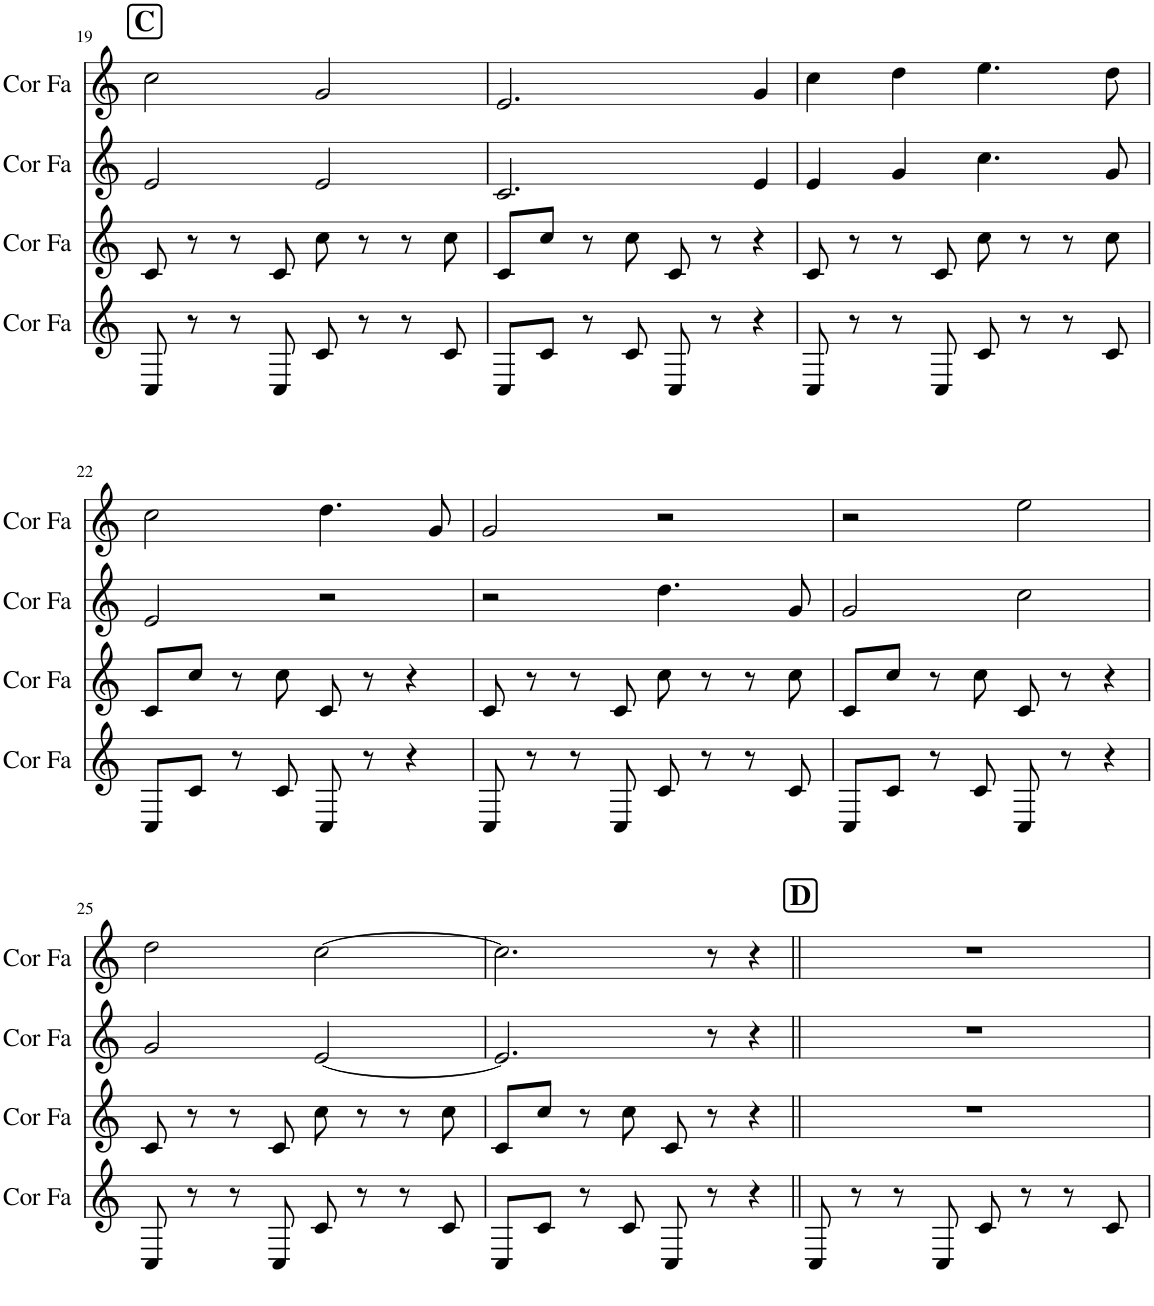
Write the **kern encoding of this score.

**kern	**kern	**kern	**kern
*part4	*part3	*part2	*part1
*staff4	*staff3	*staff2	*staff1
*I"Cor en Fa	*I"Cor en Fa	*I"Cor en Fa	*I"Cor en Fa
*I'Cor Fa	*I'Cor Fa	*I'Cor Fa	*I'Cor Fa
!!LO:PB:g=z
*clefG2	*clefG2	*clefG2	*clefG2
*Trd4c7	*Trd4c7	*Trd4c7	*Trd4c7
*k[]	*k[]	*k[]	*k[]
*M4/4	*M4/4	*M4/4	*M4/4
!!LO:REH:place=s1:a:B:cj:fs=14:t=C
=19	=19	=19	=19
8C/	8c/	2e/	2cc\
8r	8r	.	.
8r	8r	.	.
8C/	8c/	.	.
8c/	8cc\	2e/	2g/
8r	8r	.	.
8r	8r	.	.
8c/	8cc\	.	.
=20	=20	=20	=20
8C/L	8c/L	2.c/	2.e/
8c/J	8cc/J	.	.
8r	8r	.	.
8c/	8cc\	.	.
8C/	8c/	.	.
8r	8r	.	.
4r	4r	4e/	4g/
=21	=21	=21	=21
8C/	8c/	4e/	4cc\
8r	8r	.	.
8r	8r	4g/	4dd\
8C/	8c/	.	.
8c/	8cc\	4.cc\	4.ee\
8r	8r	.	.
8r	8r	.	.
8c/	8cc\	8g/	8dd\
!!LO:LB:g=z
=22	=22	=22	=22
8C/L	8c/L	2e/	2cc\
8c/J	8cc/J	.	.
8r	8r	.	.
8c/	8cc\	.	.
8C/	8c/	2r	4.dd\
8r	8r	.	.
4r	4r	.	.
.	.	.	8g/
=23	=23	=23	=23
8C/	8c/	2r	2g/
8r	8r	.	.
8r	8r	.	.
8C/	8c/	.	.
8c/	8cc\	4.dd\	2r
8r	8r	.	.
8r	8r	.	.
8c/	8cc\	8g/	.
=24	=24	=24	=24
8C/L	8c/L	2g/	2r
8c/J	8cc/J	.	.
8r	8r	.	.
8c/	8cc\	.	.
8C/	8c/	2cc\	2ee\
8r	8r	.	.
4r	4r	.	.
!!LO:LB:g=z
=25	=25	=25	=25
8C/	8c/	2g/	2dd\
8r	8r	.	.
8r	8r	.	.
8C/	8c/	.	.
8c/	8cc\	[2e/	[2cc\
8r	8r	.	.
8r	8r	.	.
8c/	8cc\	.	.
=26	=26	=26	=26
!	!	!LO:N:vis=2.	!LO:N:vis=2.
8C/L	8c/L	8%5e/]	8%5cc\]
8c/J	8cc/J	.	.
8r	8r	.	.
8c/	8cc\	.	.
8C/	8c/	.	.
8r	8r	8r	8r
4r	4r	4r	4r
!!LO:REH:place=s1:a:B:cj:fs=14:t=D
=27||	=27||	=27||	=27||
8C/	1r	1r	1r
8r	.	.	.
8r	.	.	.
8C/	.	.	.
8c/	.	.	.
8r	.	.	.
8r	.	.	.
8c/	.	.	.
=	=	=	=
*-	*-	*-	*-
